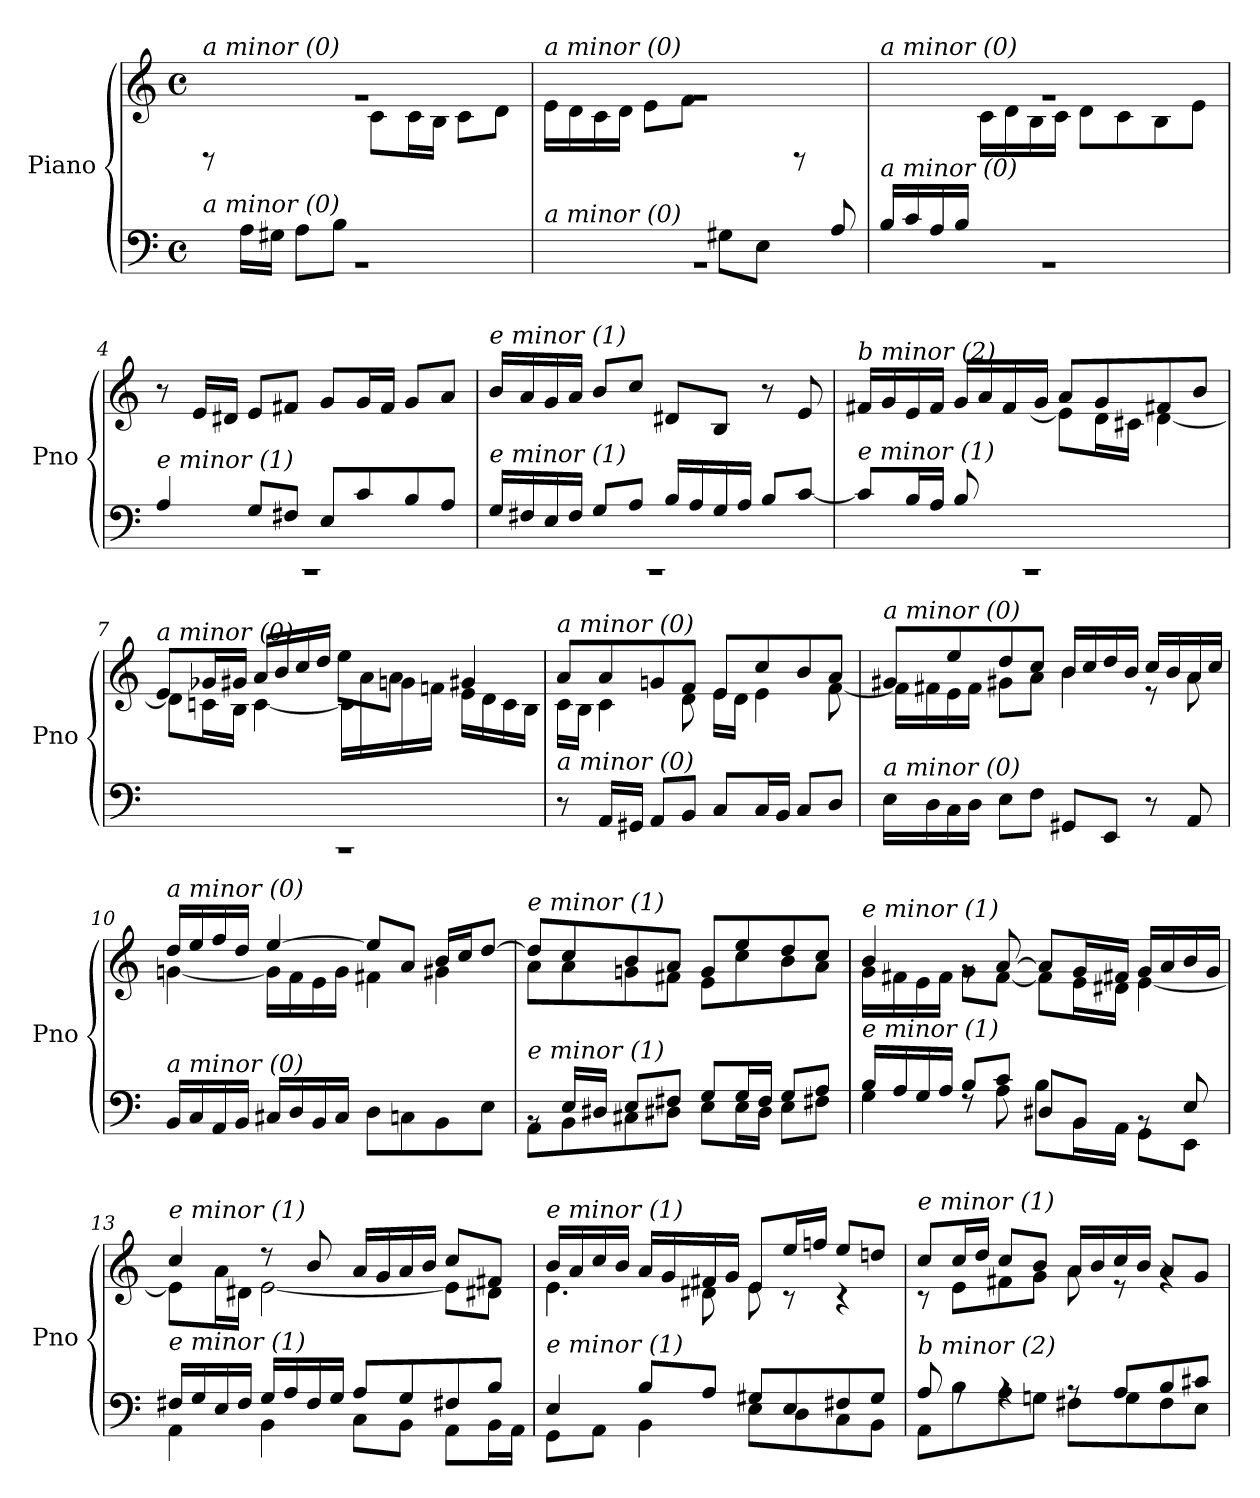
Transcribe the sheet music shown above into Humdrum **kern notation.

**kern	**kern
*part1	*part1
*staff2	*staff1
*I"Piano	*
*I'Pno	*
*clefF4	*clefG2
*k[]	*k[]
*M4/4	*M4/4
*met(c)	*met(c)
=1	=1
*^	*^
!	!	!LO:TX:i:t=a minor (0)	!
!LO:TX:i:t=a minor (0)	!	!	!
8ryy	1rBB	1rg	8rBB
16A\LL	.	.	4.ryy
16G#X\JJ	.	.	.
8A\L	.	.	.
8B\J	.	.	.
2ryy	.	.	8c\L
.	.	.	16c\L
.	.	.	16B\JJ
.	.	.	8c\L
.	.	.	8d\J
=2	=2	=2	=2
!	!	!LO:TX:i:t=a minor (0)	!
!LO:TX:i:t=a minor (0)	!	!	!
2ryy	1rBB	1rg	16e\LL
.	.	.	16d\
.	.	.	16c\
.	.	.	16d\JJ
.	.	.	8e\L
.	.	.	8f\J
8G#X\L	.	.	4ryy
8E\J	.	.	.
8ryy	.	.	8rBB
8A/	.	.	8ryy
=3	=3	=3	=3
!	!	!LO:TX:i:t=a minor (0)	!
!LO:TX:i:t=a minor (0)	!	!	!
16B/LL	1rBB	1rg	4ryy
16c/	.	.	.
16A/	.	.	.
16B/JJ	.	.	.
2.ryy	.	.	16c\LL
.	.	.	16d\
.	.	.	16B\
.	.	.	16c\JJ
.	.	.	8d\L
.	.	.	8c\
.	.	.	8B\
.	.	.	8e\J
!!LO:LB:g=z
=4	=4	=4	=4
!	!	!LO:TX:i:t=e minor (1)	!
!LO:TX:i:t=e minor (1)	!	!	!
*	*	*v	*v
1rCC	4A/	8r
.	.	16e/LL
.	.	16d#X/JJ
.	8G/L	8e/L
.	8F#X/J	8f#X/J
.	8E/L	8g/L
.	8c/	16g/L
.	.	16f#/JJ
.	8B/	8g/L
.	8A/J	8a/J
!!LO:LB:g=z
=5	=5	=5
!	!	!LO:TX:i:t=e minor (1)
!LO:TX:i:t=e minor (1)	!	!
1rCC	16G/LL	16b/LL
.	16F#X/	16a/
.	16E/	16g/
.	16F#/JJ	16a/JJ
.	8G/L	8b/L
.	8A/J	8cc/J
.	16B/LL	8d#X/L
.	16A/	.
.	16G/	8B/J
.	16A/JJ	.
.	8B/L	8r
.	[8c/J	8e/
=6	=6	=6
*	*	*^
!	!	!LO:TX:i:t=b minor (2)	!
!LO:TX:i:t=e minor (1)	!	!	!
1rCC	8c/L]	16f#X/LL	4.ryy
.	.	16g/	.
.	16B/L	16e/	.
.	16A/JJ	16f#/JJ	.
.	8B/L	16g/LL	.
.	.	16a/	.
.	2ryy	16f#/	[8e\J
.	.	16g/JJ	.
.	.	8a/L	8e\L]
.	.	8g/	16d\L
.	.	.	16c#X\JJ
.	.	8f#X/	[4d\
.	8ryy	8b/J	.
=7	=7	=7	=7
!	!	!LO:TX:i:t=a minor (0)	!
!LO:TX:i:t=e minor (1)	!	!	!
*v	*v	*	*
1rCC	8e/L	8d\L]
.	16g-Xi/L	16cn\L
.	16g#X/JJ	16B\JJ
.	16a/LL	[4c\
.	16b/	.
.	16cc/	.
.	16dd/JJ	.
.	8ee\L	16c\LL]
.	.	16a\
.	8a\J	16gn\
.	.	16fn\JJ
.	4g#X/	16e\LL
.	.	16d\
.	.	16c\
.	.	16B\JJ
!!LO:LB:g=z	!!
=8	=8	=8
!	!LO:TX:i:t=a minor (0)	!
!LO:TX:i:t=a minor (0)	!	!
8r	8a/L	16c\LL
.	.	16B\JJ
16AA/LL	8a/	4c\
16GG#X/JJ	.	.
8AA/L	8gn/	.
8BB/J	8f/J	8d\
8C/L	8e/L	16e\LL
.	.	16d\JJ
16C/L	8cc/	4e\
16BB/JJ	.	.
8C/L	8b/	.
8D/J	8a/J	[8f\
=9	=9	=9
!	!LO:TX:i:t=a minor (0)	!
!LO:TX:i:t=a minor (0)	!	!
16E\LL	8g#X/L	16f\LL]
16D\	.	16f#X\
16C\	8ee/	16e\
16D\JJ	.	16f#\JJ
8E\L	8dd/	8g#X\L
8F\J	8cc/J	8a\J
8GG#X/L	16b/LL	4b\
.	16cc/	.
8EE/J	16dd/	.
.	16b/JJ	.
8r	16cc/LL	8r
.	16b/	.
8AA/	16a/	8a\
.	16cc/JJ	.
=10	=10	=10
!	!LO:TX:i:t=a minor (0)	!
!LO:TX:i:t=a minor (0)	!	!
16BB/LL	16dd/LL	[4gn\
16C/	16ee/	.
16AA/	16ff/	.
16BB/JJ	16dd/JJ	.
16C#X/LL	[4ee/	16g\LL]
16D/	.	16f\
16BB/	.	16e\
16C#/JJ	.	16g\JJ
8D\L	8ee/L]	4f#X\
8Cn\	8a/J	.
8BB\	16b/LL	4g#X\
.	16cc/J	.
8E\J	[8dd/J	.
!!LO:LB:g=z	!!
=11	=11	=11
*^	*	*
!	!	!LO:TX:i:t=e minor (1)	!
!LO:TX:i:t=e minor (1)	!	!	!
8rBB	8AA\L	8dd/L]	8a\L
16E/LL	8BB\	8cc/	8a\
16D#X/JJ	.	.	.
8E/L	8C#X\	8b/	8gn\
8F#X/J	8D#X\J	8a/J	8f#X\J
8G/L	8E\L	8g/L	8e\L
16G/L	16E\L	8ee/	8cc\
16F#/JJ	16D#\JJ	.	.
8G/L	8E\L	8dd/	8b\
8A/J	8F#X\J	8cc/J	8a\J
=12	=12	=12	=12
!	!	!LO:TX:i:t=e minor (1)	!
!LO:TX:i:t=e minor (1)	!	!	!
16B/LL	4G\	4b/	16g\LL
16A/	.	.	16f#X\
16G/	.	.	16e\
16A/JJ	.	.	16f#\JJ
8B/L	8rF	8rg	8g\L
8c/J	8A\	[8a/	[8f#\J
8D#X/L	8B\L	8a/L]	8f#\L]
8BB/J	16BB\L	16g/L	16e\L
.	16AA\JJ	16f#X/JJ	16d#X\JJ
8rBB	8GG\L	16g/LL	[4e\
.	.	16a/	.
8E/	8EE\J	16b/	.
.	.	16g/JJ	.
=13	=13	=13	=13
!	!	!LO:TX:i:t=e minor (1)	!
!LO:TX:i:t=e minor (1)	!	!	!
16F#X/LL	4AA\	4cc/	8e\L]
16G/	.	.	.
16E/	.	.	16a\L
16F#/JJ	.	.	16d#X\JJ
16G/LL	4BB\	8r	[2e\
16A/	.	.	.
16F#/	.	8b/	.
16G/JJ	.	.	.
8A/L	8C\L	16a/LL	.
.	.	16g/	.
8G/	8BB\J	16a/	.
.	.	16b/JJ	.
8F#X/	8AA\L	8cc/L	8e\L]
8B/J	16BB\L	8f#X/J	8d#X\J
.	16AA\JJ	.	.
!!LO:PB:g=z	!!
=14	=14	=14	=14
!	!	!LO:TX:i:t=e minor (1)	!
!LO:TX:i:t=e minor (1)	!	!	!
4E/	8GG\L	16b/LL	4.e\
.	.	16a/	.
.	8AA\J	16cc/	.
.	.	16b/JJ	.
8B/L	4BB\	16a/LL	.
.	.	16g/	.
8A/J	.	16f#X/	8d#X\
.	.	16g/JJ	.
8G#X/L	8E\L	8e/L	8e\
8E/	8D\	16ee/L	8r
.	.	16ffn/JJ	.
8F#X/	8C\	8ee/L	4r
8G#/J	8BB\J	8ddn/J	.
=15	=15	=15	=15
!	!	!LO:TX:i:t=e minor (1)	!
!LO:TX:i:t=b minor (2)	!	!	!
8A/	8AA\L	8cc/L	8r
8rA	8B\	16cc/L	8e\L
.	.	16dd/JJ	.
4rA	8A\	8cc/L	8f#X\
.	8Gn\J	8b/J	8g\J
8rA	8F#X\L	16a/LL	8a\
.	.	16b/	.
8A/L	8G\	16cc/	8r
.	.	16b/JJ	.
8B/	8F#\	8a/L	4rg
8c#X/J	8E\J	8g/J	.
*v	*v	*	*
*	*v	*v
=	=
*-	*-
